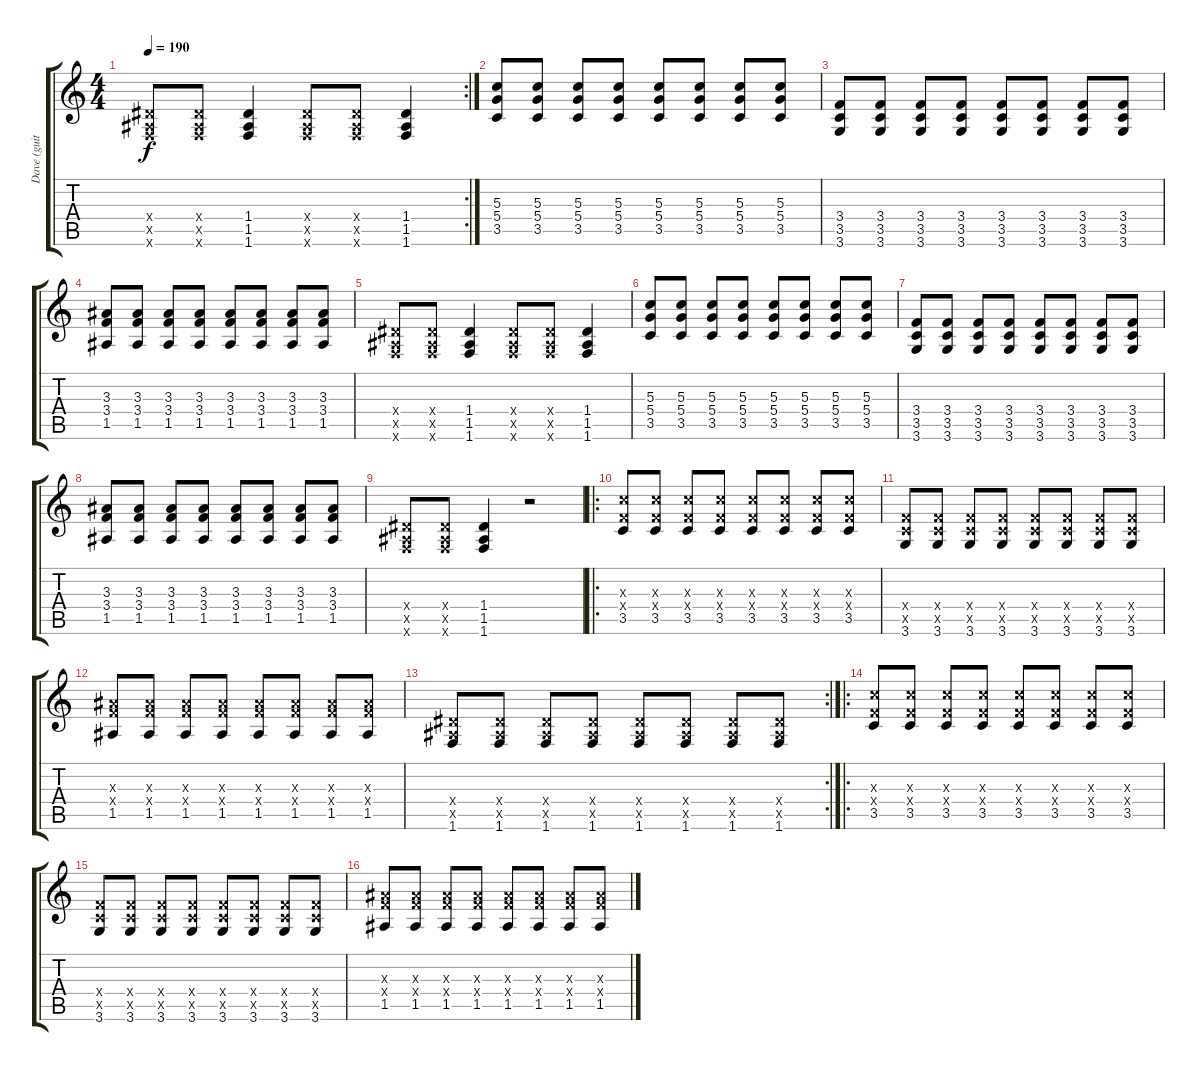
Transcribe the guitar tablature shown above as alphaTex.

\track ("Dave (guitar)" "Dave (guit") {instrument overdrivenguitar}
\staff {score tabs}
\tuning (E4 B3 G3 D3 A2 E2) {hide}
\rc 2
\ts (4 4)
\tempo 190
\clef g2
\ks c
(1.4{x} 1.5{x} 1.6{x}).8{dy f} (1.4{x} 1.5{x} 1.6{x}).8 (1.4 1.5 1.6).4 (1.4{x} 1.5{x} 1.6{x}).8 (1.4{x} 1.5{x} 1.6{x}).8 (1.4 1.5 1.6).4 |
(5.3 5.4 3.5).8 (5.3 5.4 3.5).8 (5.3 5.4 3.5).8 (5.3 5.4 3.5).8 (5.3 5.4 3.5).8 (5.3 5.4 3.5).8 (5.3 5.4 3.5).8 (5.3 5.4 3.5).8 |
(3.4 3.5 3.6).8 (3.4 3.5 3.6).8 (3.4 3.5 3.6).8 (3.4 3.5 3.6).8 (3.4 3.5 3.6).8 (3.4 3.5 3.6).8 (3.4 3.5 3.6).8 (3.4 3.5 3.6).8 |
(3.3 3.4 1.5).8 (3.3 3.4 1.5).8 (3.3 3.4 1.5).8 (3.3 3.4 1.5).8 (3.3 3.4 1.5).8 (3.3 3.4 1.5).8 (3.3 3.4 1.5).8 (3.3 3.4 1.5).8 |
(1.4{x} 1.5{x} 1.6{x}).8 (1.4{x} 1.5{x} 1.6{x}).8 (1.4 1.5 1.6).4 (1.4{x} 1.5{x} 1.6{x}).8 (1.4{x} 1.5{x} 1.6{x}).8 (1.4 1.5 1.6).4 |
(5.3 5.4 3.5).8 (5.3 5.4 3.5).8 (5.3 5.4 3.5).8 (5.3 5.4 3.5).8 (5.3 5.4 3.5).8 (5.3 5.4 3.5).8 (5.3 5.4 3.5).8 (5.3 5.4 3.5).8 |
(3.4 3.5 3.6).8 (3.4 3.5 3.6).8 (3.4 3.5 3.6).8 (3.4 3.5 3.6).8 (3.4 3.5 3.6).8 (3.4 3.5 3.6).8 (3.4 3.5 3.6).8 (3.4 3.5 3.6).8 |
(3.3 3.4 1.5).8 (3.3 3.4 1.5).8 (3.3 3.4 1.5).8 (3.3 3.4 1.5).8 (3.3 3.4 1.5).8 (3.3 3.4 1.5).8 (3.3 3.4 1.5).8 (3.3 3.4 1.5).8 |
(1.4{x} 1.5{x} 1.6{x}).8 (1.4{x} 1.5{x} 1.6{x}).8 (1.4 1.5 1.6).4 r.2 |
\ro
(5.3{x} 3.4{x} 3.5).8 (5.3{x} 3.4{x} 3.5).8 (5.3{x} 3.4{x} 3.5).8 (5.3{x} 3.4{x} 3.5).8 (5.3{x} 3.4{x} 3.5).8 (5.3{x} 3.4{x} 3.5).8 (5.3{x} 3.4{x} 3.5).8 (5.3{x} 3.4{x} 3.5).8 |
(3.4{x} 3.5{x} 3.6).8 (3.4{x} 3.5{x} 3.6).8 (3.4{x} 3.5{x} 3.6).8 (3.4{x} 3.5{x} 3.6).8 (3.4{x} 3.5{x} 3.6).8 (3.4{x} 3.5{x} 3.6).8 (3.4{x} 3.5{x} 3.6).8 (3.4{x} 3.5{x} 3.6).8 |
(3.3{x} 3.4{x} 1.5).8 (3.3{x} 3.4{x} 1.5).8 (3.3{x} 3.4{x} 1.5).8 (3.3{x} 3.4{x} 1.5).8 (3.3{x} 3.4{x} 1.5).8 (3.3{x} 3.4{x} 1.5).8 (3.3{x} 3.4{x} 1.5).8 (3.3{x} 3.4{x} 1.5).8 |
\rc 2
(1.4{x} 1.5{x} 1.6).8 (1.4{x} 1.5{x} 1.6).8 (1.4{x} 1.5{x} 1.6).8 (1.4{x} 1.5{x} 1.6).8 (1.4{x} 1.5{x} 1.6).8 (1.4{x} 1.5{x} 1.6).8 (1.4{x} 1.5{x} 1.6).8 (1.4{x} 1.5{x} 1.6).8 |
\ro
(5.3{x} 3.4{x} 3.5).8 (5.3{x} 3.4{x} 3.5).8 (5.3{x} 3.4{x} 3.5).8 (5.3{x} 3.4{x} 3.5).8 (5.3{x} 3.4{x} 3.5).8 (5.3{x} 3.4{x} 3.5).8 (5.3{x} 3.4{x} 3.5).8 (5.3{x} 3.4{x} 3.5).8 |
(3.4{x} 3.5{x} 3.6).8 (3.4{x} 3.5{x} 3.6).8 (3.4{x} 3.5{x} 3.6).8 (3.4{x} 3.5{x} 3.6).8 (3.4{x} 3.5{x} 3.6).8 (3.4{x} 3.5{x} 3.6).8 (3.4{x} 3.5{x} 3.6).8 (3.4{x} 3.5{x} 3.6).8 |
(3.3{x} 3.4{x} 1.5).8 (3.3{x} 3.4{x} 1.5).8 (3.3{x} 3.4{x} 1.5).8 (3.3{x} 3.4{x} 1.5).8 (3.3{x} 3.4{x} 1.5).8 (3.3{x} 3.4{x} 1.5).8 (3.3{x} 3.4{x} 1.5).8 (3.3{x} 3.4{x} 1.5).8
